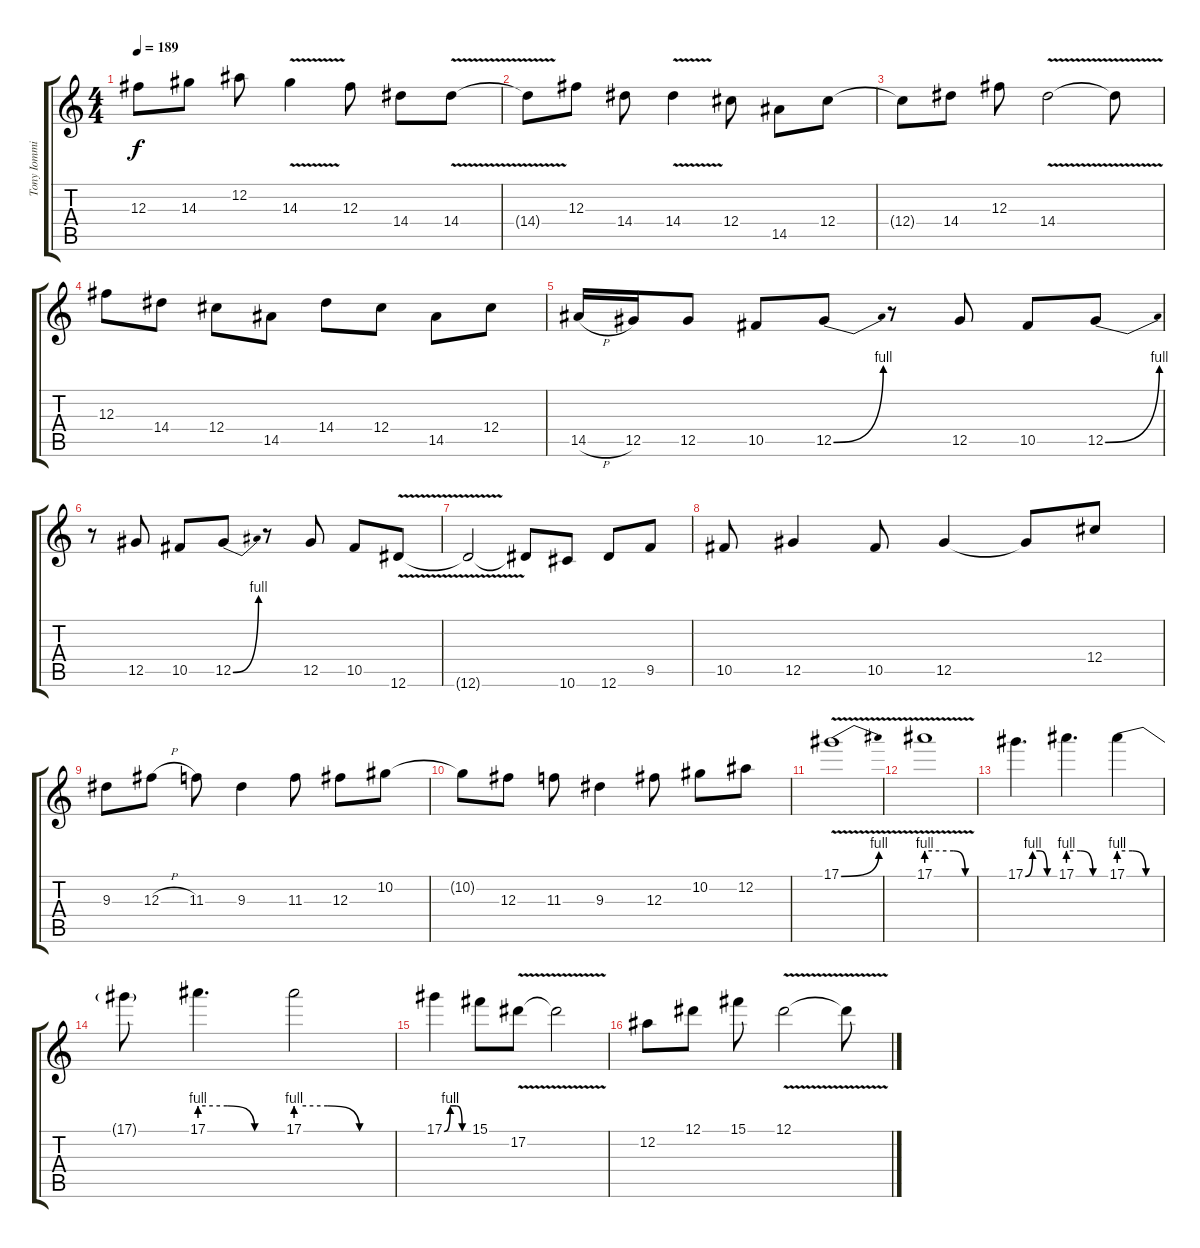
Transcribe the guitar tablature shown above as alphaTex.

\track ("Tony Iommi (Lead)" "Tony Iommi") {instrument overdrivenguitar}
\staff {score tabs}
\tuning (Eb4 Bb3 Gb3 Db3 Ab2 Eb2) {hide}
\ts (4 4)
\tempo 189
\clef g2
\ks c
12.3{t}.8{dy f} 14.3.8 12.2.8 14.3{v}.4 12.3.8 14.4.8 14.4{v}.8 |
14.4{t}.8 12.3.8 14.4.8 14.4{v}.4 12.4.8 14.5.8 12.4.8 |
12.4{t}.8 14.4.8 12.3.8 14.4{v}.2 14.4{t}.8 |
12.3.8 14.4.8 12.4.8 14.5.8 14.4.8 12.4.8 14.5.8 12.4.8 |
14.5{h}.16 12.5.16 12.5.8 10.5.8 12.5{be (bend 0 0 60 4)}.8 r.8 12.5.8 10.5.8 12.5{be (bend 0 0 60 4)}.8 |
r.8 12.5.8 10.5.8 12.5{be (bend 0 0 60 4)}.8 r.8 12.5.8 10.5.8 12.6{v}.8 |
12.6{t}.2 12.6{t}.8 10.6.8 12.6.8 9.5.8 |
10.5.8 12.5.4 10.5.8 12.5.4 12.5{t}.8 12.4.8 |
9.3.8 12.3{h}.8 11.3.8 9.3.4 11.3.8 12.3.8 10.2.8 |
10.2{t}.8 12.3.8 11.3.8 9.3.4 12.3.8 10.2.8 12.2.8 |
17.1{be (bend 0 0 60 4) v}.1 |
17.1{be (custom 0 4 35 4 50 0 60 0) v}.1 |
17.1{be (custom 0 0 15 4 30 4 45 0 60 0)}.4{d} 17.1{be (custom 0 4 20 4 40 0 60 0)}.4{d} 17.1{be (custom 0 4 20 4 40 0 60 0)}.4 |
17.1{t}.8 17.1{be (custom 0 4 20 4 40 0 60 0)}.4{d} 17.1{be (custom 0 4 20 4 40 0 60 0)}.2 |
17.1{be (custom 0 0 15 4 30 4 45 0 60 0)}.4 15.1.8 17.2{v}.8 17.2{t}.2 |
12.2.8 12.1.8 15.1.8 12.1{v}.2 12.1{t}.8
